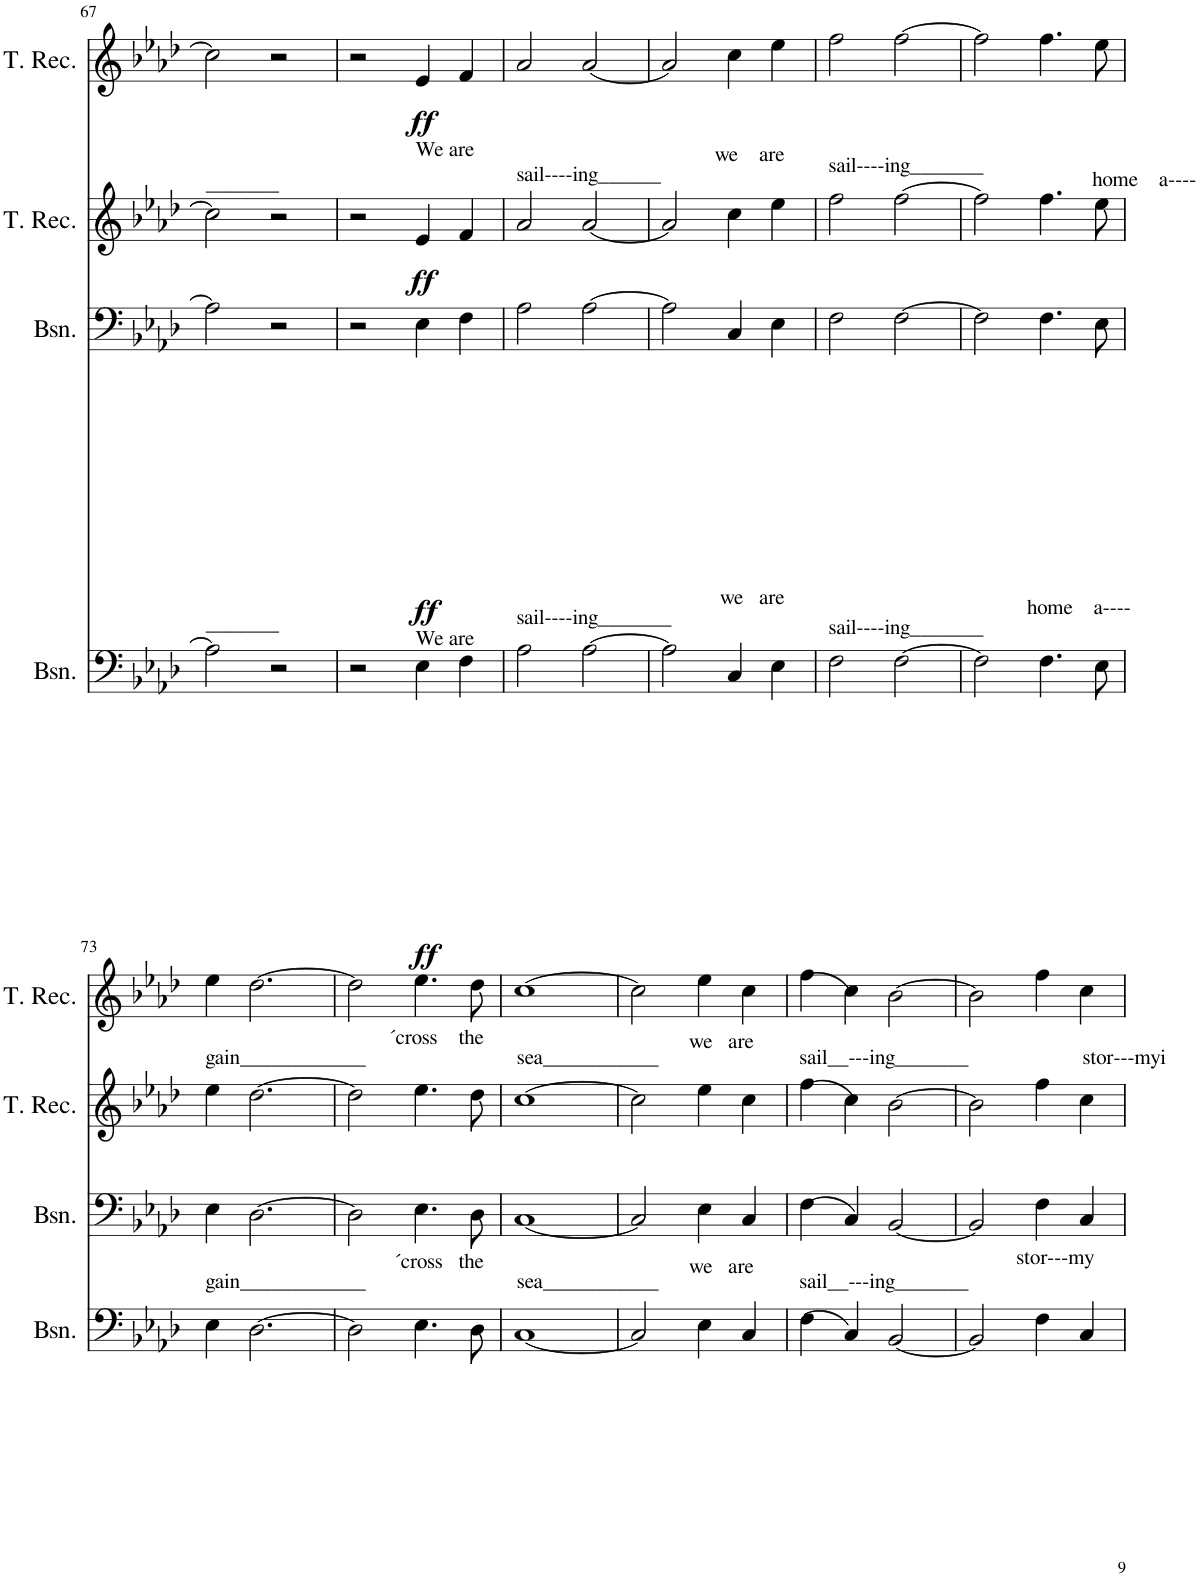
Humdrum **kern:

**kern	**dynam	**kern	**dynam	**kern	**dynam	**kern	**dynam
*part4	*part4	*part3	*part3	*part2	*part2	*part1	*part1
*staff4	*staff4	*staff3	*staff3	*staff2	*staff2	*staff1	*staff1
*I"Bassoon	*	*I"Bassoon	*	*I"Tenor Recorder	*	*I"Tenor Recorder	*
*I'Bsn.	*	*I'Bsn.	*	*I'T. Rec.	*	*I'T. Rec.	*
!!LO:PB:g=z
*clefF4	*	*clefF4	*	*clefG2	*	*clefG2	*
*k[b-e-a-d-]	*	*k[b-e-a-d-]	*	*k[b-e-a-d-]	*	*k[b-e-a-d-]	*
*M4/4	*	*M4/4	*	*M4/4	*	*M4/4	*
=67	=67	=67	=67	=67	=67	=67	=67
!	!	!	!	!LO:TX:a:t=_______	!	!	!
!LO:TX:a:t=_______	!	!	!	!	!	!	!
2A-\]	.	2A-\]	.	2cc\]	.	2cc\]	.
2r	.	2r	.	2r	.	2r	.
=68	=68	=68	=68	=68	=68	=68	=68
2r	.	2r	.	2r	.	2r	.
!	!	!	!	!LO:TX:a:t=We are	!	!	!
!LO:TX:a:t=We are	!	!	!	!	!	!	!
!	!LO:DY:b	!	!LO:DY:b	!	!LO:DY:b	!	!LO:DY:b
4E-\	ff	4E-\	ff	4e-/	ff	4e-/	ff
4F\	.	4F\	.	4f/	.	4f/	.
=69	=69	=69	=69	=69	=69	=69	=69
!	!	!	!	!LO:TX:a:t=sail----ing______	!	!	!
!LO:TX:a:t=sail----ing_______	!	!	!	!	!	!	!
2A-\	.	2A-\	.	2a-/	.	2a-/	.
[2A-\	.	[2A-\	.	[2a-/	.	[2a-/	.
=70	=70	=70	=70	=70	=70	=70	=70
!	!	!	!	!LO:TX:a:t=we    are	!	!	!
!LO:TX:a:t=we   are	!	!	!	!	!	!	!
2A-\]	.	2A-\]	.	2a-/]	.	2a-/]	.
4C/	.	4C/	.	4cc\	.	4cc\	.
4E-\	.	4E-\	.	4ee-\	.	4ee-\	.
=71	=71	=71	=71	=71	=71	=71	=71
!	!	!	!	!LO:TX:a:t=sail----ing_______	!	!	!
!LO:TX:a:t=sail----ing_______	!	!	!	!	!	!	!
2F\	.	2F\	.	2ff\	.	2ff\	.
[2F\	.	[2F\	.	[2ff\	.	[2ff\	.
=72	=72	=72	=72	=72	=72	=72	=72
!LO:TX:a:t=home    a----	!	!	!	!	!	!	!
2F\]	.	2F\]	.	2ff\]	.	2ff\]	.
!	!	!	!	!LO:TX:a:t=home    a----	!	!	!
4.F\	.	4.F\	.	4.ff\	.	4.ff\	.
8E-\	.	8E-\	.	8ee-\	.	8ee-\	.
!!LO:LB:g=z
=73	=73	=73	=73	=73	=73	=73	=73
!	!	!	!	!LO:TX:a:t=gain____________	!	!	!
!LO:TX:a:t=gain____________	!	!	!	!	!	!	!
4E-\	.	4E-\	.	4ee-\	.	4ee-\	.
[2.D-\	.	[2.D-\	.	[2.dd-\	.	[2.dd-\	.
=74	=74	=74	=74	=74	=74	=74	=74
!	!	!	!	!LO:TX:a:t=´cross    the	!	!	!
!LO:TX:a:t=´cross   the	!	!	!	!	!	!	!
2D-\]	.	2D-\]	.	2dd-\]	.	2dd-\]	.
4.E-\	.	4.E-\	.	4.ee-\	.	4.ee-\	.
8D-\	.	8D-\	.	8dd-\	.	8dd-\	.
=75	=75	=75	=75	=75	=75	=75	=75
!	!	!	!	!LO:TX:a:t=sea___________	!	!	!
!LO:TX:a:t=sea___________	!	!	!	!	!	!	!
[1C	.	[1C	.	[1cc	.	[1cc	.
=76	=76	=76	=76	=76	=76	=76	=76
!	!	!	!	!LO:TX:a:t=we   are	!	!	!
!LO:TX:a:t=we   are	!	!	!	!	!	!	!
2C/]	.	2C/]	.	2cc\]	.	2cc\]	.
4E-\	.	4E-\	.	4ee-\	.	4ee-\	.
4C/	.	4C/	.	4cc\	.	4cc\	.
=77	=77	=77	=77	=77	=77	=77	=77
!	!	!	!	!LO:TX:a:t=sail__---ing_______	!	!	!
!LO:TX:a:t=sail__---ing_______	!	!	!	!	!	!	!
(4F\	.	(4F\	.	(4ff\	.	(4ff\	.
4C/)	.	4C/)	.	4cc\)	.	4cc\)	.
[2BB-/	.	[2BB-/	.	[2b-\	.	[2b-\	.
=78	=78	=78	=78	=78	=78	=78	=78
!LO:TX:a:t=stor---my	!	!	!	!	!	!	!
2BB-/]	.	2BB-/]	.	2b-\]	.	2b-\]	.
!	!	!	!	!LO:TX:a:t=stor---myi	!	!	!
4F\	.	4F\	.	4ff\	.	4ff\	.
4C/	.	4C/	.	4cc\	.	4cc\	.
=	=	=	=	=	=	=	=
*-	*-	*-	*-	*-	*-	*-	*-
